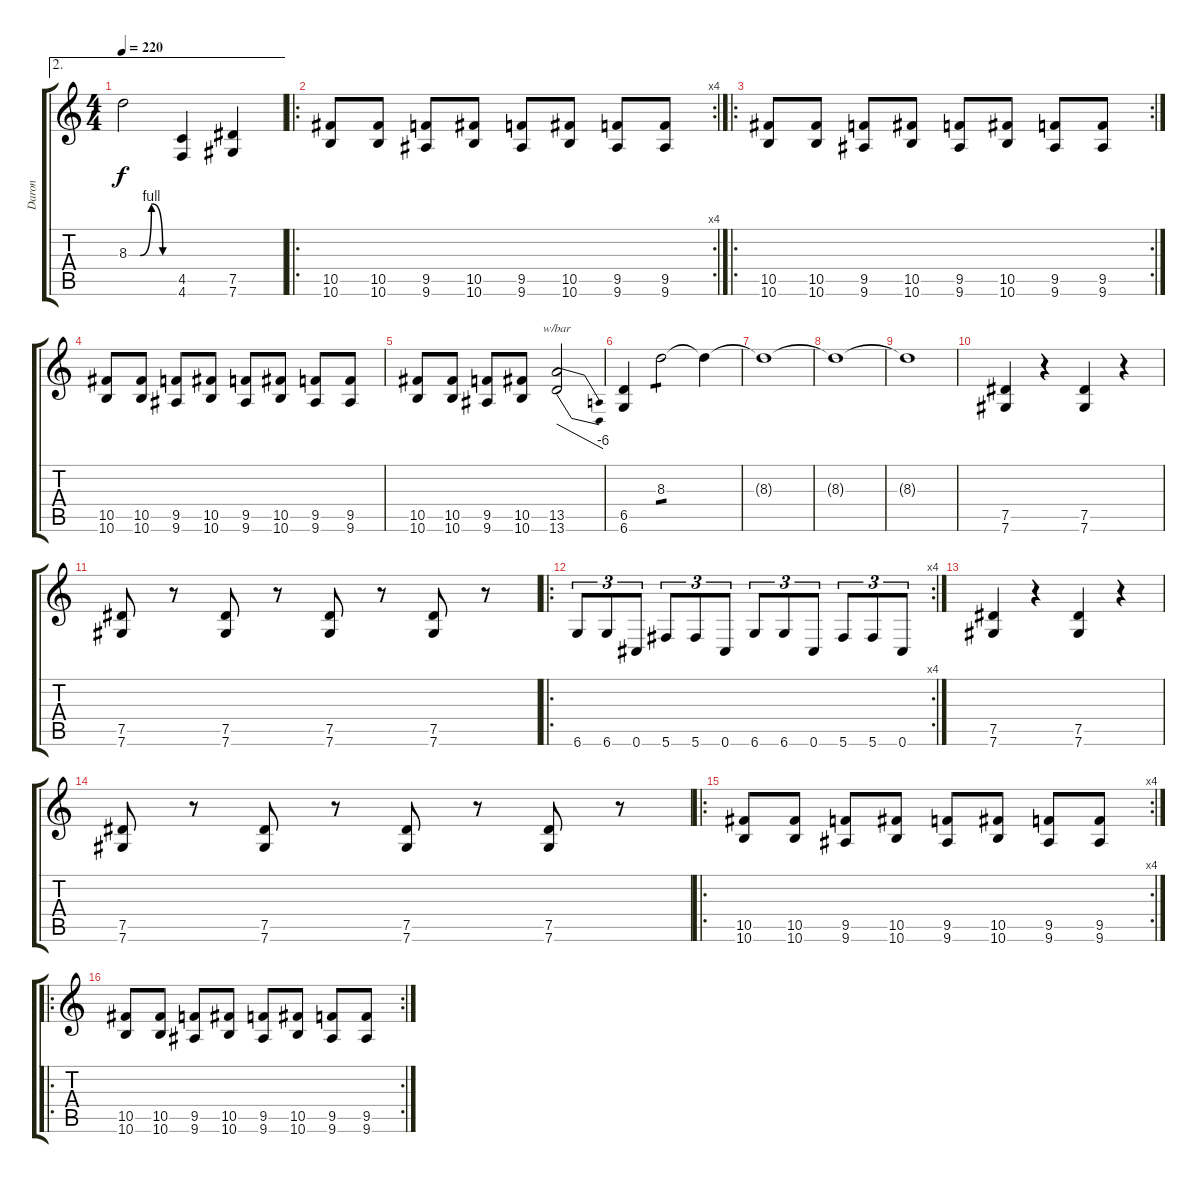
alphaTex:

\track ("Daron" "Daron") {instrument distortionguitar}
\staff {score tabs}
\tuning (Eb4 Bb3 Gb3 Db3 Ab2 Db2) {hide}
\ae 2
\ts (4 4)
\tempo 220
\clef g2
\ks c
8.3{be (custom 0 0 15 0 30 4 45 0 60 0)}.2{dy f} (4.5 4.6).4 (7.5 7.6).4 |
\ro
\rc 4
(10.5 10.6).8 (10.5 10.6).8 (9.5 9.6).8 (10.5 10.6).8 (9.5 9.6).8 (10.5 10.6).8 (9.5 9.6).8 (9.5 9.6).8 |
\ro
\rc 2
(10.5 10.6).8 (10.5 10.6).8 (9.5 9.6).8 (10.5 10.6).8 (9.5 9.6).8 (10.5 10.6).8 (9.5 9.6).8 (9.5 9.6).8 |
(10.5 10.6).8 (10.5 10.6).8 (9.5 9.6).8 (10.5 10.6).8 (9.5 9.6).8 (10.5 10.6).8 (9.5 9.6).8 (9.5 9.6).8 |
(10.5 10.6).8 (10.5 10.6).8 (9.5 9.6).8 (10.5 10.6).8 (13.5 13.6).2{tbe (dive default 0 0 60 -24)} |
(6.5 6.6).4 8.3.2{tp 1} 8.3{t}.4 |
8.3{t}.1 |
8.3{t}.1 |
8.3{t}.1 |
(7.5 7.6).4 r.4 (7.5 7.6).4 r.4 |
(7.5 7.6).8 r.8 (7.5 7.6).8 r.8 (7.5 7.6).8 r.8 (7.5 7.6).8 r.8 |
\ro
\rc 4
6.6.8{tu (3 2)} 6.6.8{tu (3 2)} 0.6.8{tu (3 2)} 5.6.8{tu (3 2)} 5.6.8{tu (3 2)} 0.6.8{tu (3 2)} 6.6.8{tu (3 2)} 6.6.8{tu (3 2)} 0.6.8{tu (3 2)} 5.6.8{tu (3 2)} 5.6.8{tu (3 2)} 0.6.8{tu (3 2)} |
(7.5 7.6).4 r.4 (7.5 7.6).4 r.4 |
(7.5 7.6).8 r.8 (7.5 7.6).8 r.8 (7.5 7.6).8 r.8 (7.5 7.6).8 r.8 |
\ro
\rc 4
(10.5 10.6).8 (10.5 10.6).8 (9.5 9.6).8 (10.5 10.6).8 (9.5 9.6).8 (10.5 10.6).8 (9.5 9.6).8 (9.5 9.6).8 |
\ro
\rc 2
(10.5 10.6).8 (10.5 10.6).8 (9.5 9.6).8 (10.5 10.6).8 (9.5 9.6).8 (10.5 10.6).8 (9.5 9.6).8 (9.5 9.6).8
